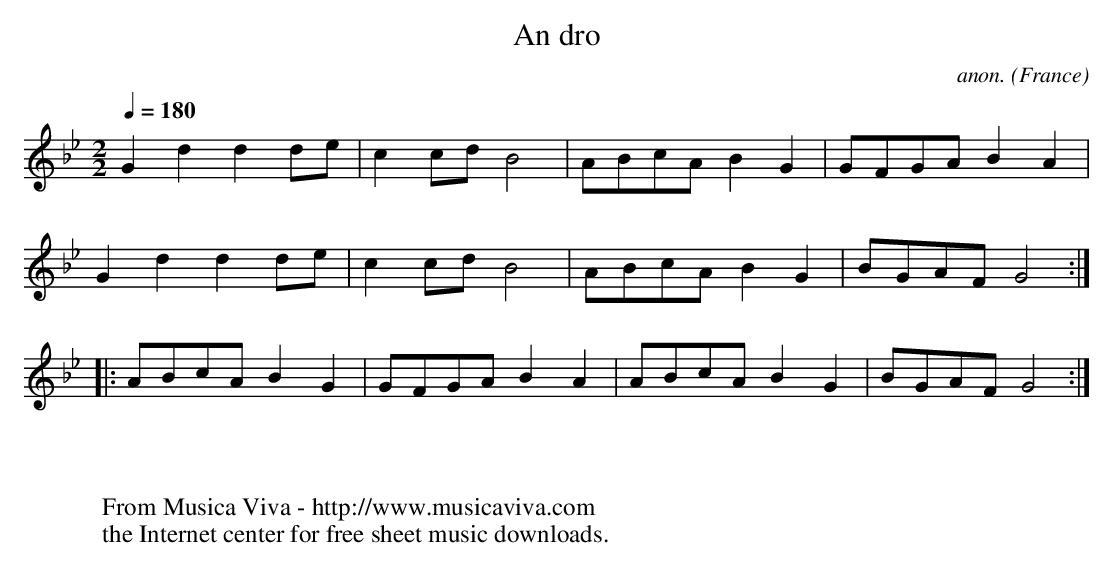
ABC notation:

X:1
T:An dro
C:anon.
O:France
M:2/2
L:1/4
Q:1/4=180
K:Bb
Gdd d/2e/2|cc/2d/2B2|A/2B/2c/2A/2 BG|G/2F/2G/2A/2 BA|
Gddd/2e/2|cc/2d/2B2|A/2B/2c/2A/2 BG|B/2G/2A/2F/2 G2:|
|:A/2B/2c/2A/2 BG|G/2F/2G/2A/2 BA|A/2B/2c/2A/2 BG|B/2G/2A/2F/2 G2:|
W:
W:
W:  From Musica Viva - http://www.musicaviva.com
W:  the Internet center for free sheet music downloads.
